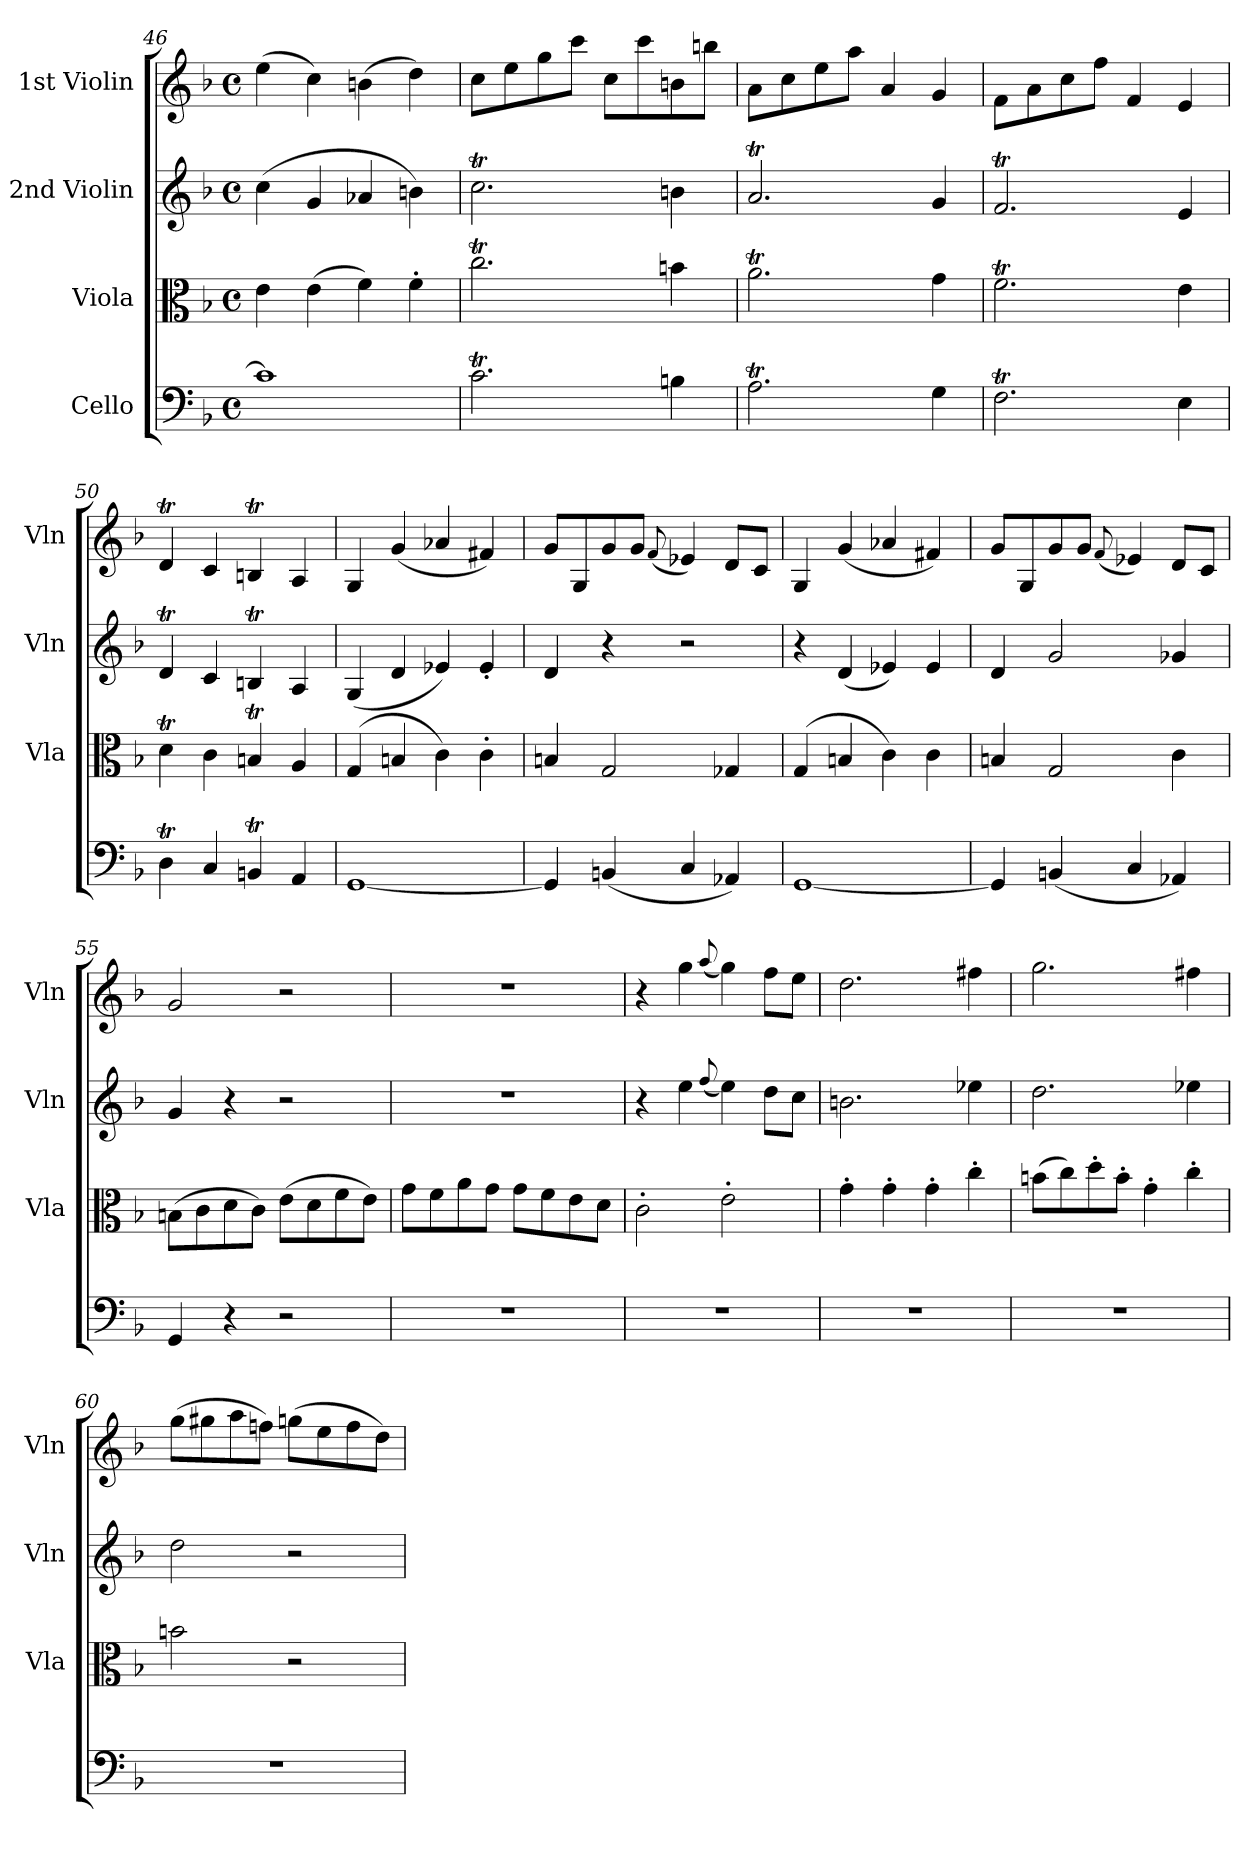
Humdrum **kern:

**kern	**kern	**kern	**kern
*part4	*part3	*part2	*part1
*staff4	*staff3	*staff2	*staff1
*I"Cello	*I"Viola	*I"2nd Violin	*I"1st Violin
*	*I'Vla	*I'Vln	*I'Vln
*clefF4	*clefC3	*clefG2	*clefG2
*k[b-]	*k[b-]	*k[b-]	*k[b-]
*F:	*F:	*F:	*F:
*M4/4	*M4/4	*M4/4	*M4/4
*met(c)	*met(c)	*met(c)	*met(c)
=46	=46	=46	=46
1c]	4e	(4cc	(4ee
.	(4e	4g	4cc)
.	4f)	4a-X	(4bn
.	4f'	4bn)	4dd)
=47	=47	=47	=47
2.cT	2.ccT	2.ccT	8ccL
.	.	.	8ee
.	.	.	8gg
.	.	.	8cccJ
.	.	.	8ccL
.	.	.	8ccc
4Bn	4bn	4bn	8bn
.	.	.	8bbnJ
=48	=48	=48	=48
2.At	2.at	2.at	8aL
.	.	.	8cc
.	.	.	8ee
.	.	.	8aaJ
.	.	.	4a
4G	4g	4g	4g
=49	=49	=49	=49
2.FT	2.fT	2.fT	8fL
.	.	.	8a
.	.	.	8cc
.	.	.	8ffJ
.	.	.	4f
4E	4e	4e	4e
=50	=50	=50	=50
4DT	4dT	4dT	4dT
4C	4c	4c	4c
4BBnt	4Bnt	4Bnt	4Bnt
4AA	4A	4A	4A
=51	=51	=51	=51
[1GG	(4G	(4G	4G
.	4Bn	4d	(4g
.	4c)	4e-X)	4a-X
.	4c'	4e-'	4f#X)
=52	=52	=52	=52
4GG]	4Bn	4d	8gL
.	.	.	8G
(4BBn	2G	4r	8g
.	.	.	8gJ
.	.	.	(8qqf/
4C	.	2r	4e-X)
4AA-X)	4G-X	.	8dL
.	.	.	8cJ
=53	=53	=53	=53
[1GG	(4G	4r	4G
.	4Bn	(4d	(4g
.	4c)	4e-X)	4a-X
.	4c	4e-	4f#X)
=54	=54	=54	=54
4GG]	4Bn	4d	8gL
.	.	.	8G
(4BBn	2G	2g	8g
.	.	.	8gJ
.	.	.	(8qqf/
4C	.	.	4e-X)
4AA-X)	4c	4g-X	8dL
.	.	.	8cJ
=55	=55	=55	=55
4GG	(8BnL	4g	2g
.	8c	.	.
4r	8d	4r	.
.	8cJ)	.	.
2r	(8eL	2r	2r
.	8d	.	.
.	8f	.	.
.	8eJ)	.	.
=56	=56	=56	=56
1r	8gL	1r	1r
.	8f	.	.
.	8a	.	.
.	8gJ	.	.
.	8gL	.	.
.	8f	.	.
.	8e	.	.
.	8dJ	.	.
=57	=57	=57	=57
1r	2c'	4r	4r
.	.	4ee	4gg
.	.	(8qqff/	(8qqaa/
.	2e'	4ee)	4gg)
.	.	8ddL	8ffL
.	.	8ccJ	8eeJ
=58	=58	=58	=58
1r	4g'	2.bn	2.dd
.	4g'	.	.
.	4g'	.	.
.	4cc'	4ee-X	4ff#X
=59	=59	=59	=59
1r	(8bnL	2.dd	2.gg
.	8cc)	.	.
.	8dd'	.	.
.	8b'J	.	.
.	4g'	.	.
.	4cc'	4ee-X	4ff#X
=60	=60	=60	=60
1r	2bn	2dd	(8ggL
.	.	.	8gg#X
.	.	.	8aa
.	.	.	8ffnJ)
.	2r	2r	(8ggnL
.	.	.	8ee
.	.	.	8ff
.	.	.	8ddJ)
=	=	=	=
*-	*-	*-	*-
